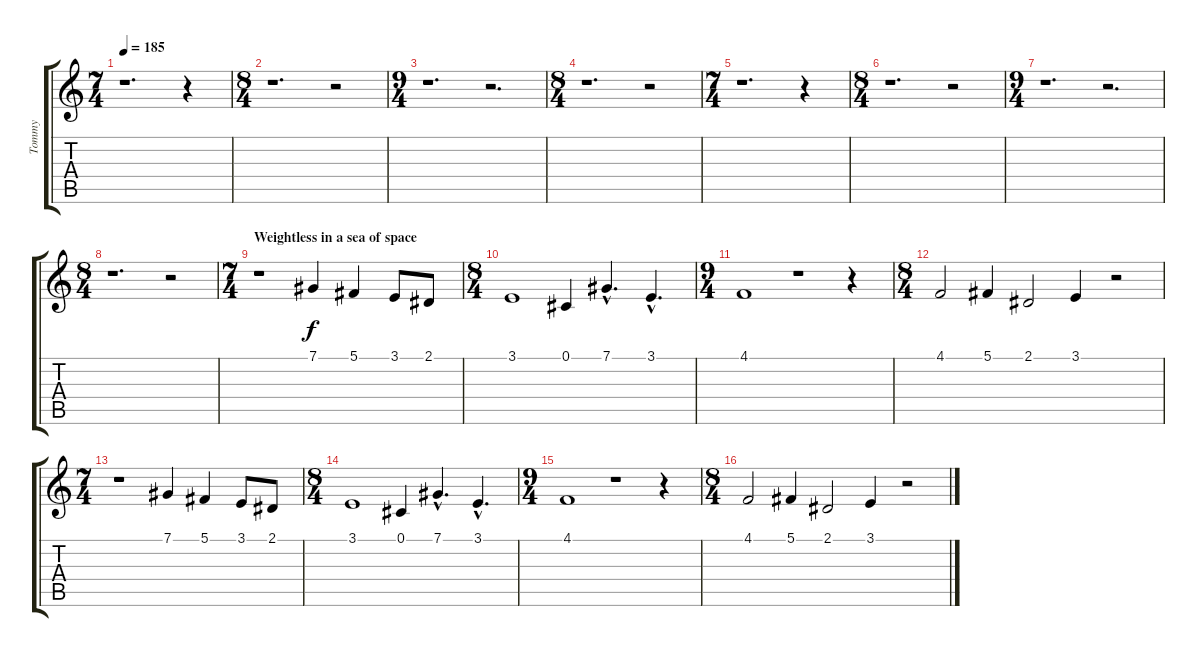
\track ("Tommy" "Tommy") {instrument harpsichord}
\staff {score tabs}
\tuning (Db4 Ab3 E3 B2 Gb2 B1) {hide}
\ts (7 4)
\tempo 185
\clef g2
\ks c
r.1{d dy f} r.4 |
\ts (8 4)
r.1{d} r.2 |
\ts (9 4)
r.1{d} r.2{d} |
\ts (8 4)
r.1{d} r.2 |
\ts (7 4)
r.1{d} r.4 |
\ts (8 4)
r.1{d} r.2 |
\ts (9 4)
r.1{d} r.2{d} |
\ts (8 4)
r.1{d} r.2 |
\ts (7 4)
\section ("" "Weightless in a sea of space")
r.1 7.1.4 5.1.4 3.1.8 2.1.8 |
\ts (8 4)
3.1.1 0.1.4 7.1{hac}.4{d} 3.1{hac}.4{d} |
\ts (9 4)
4.1.1 r.1 r.4 |
\ts (8 4)
4.1.2 5.1.4 2.1.2 3.1.4 r.2 |
\ts (7 4)
r.1 7.1.4 5.1.4 3.1.8 2.1.8 |
\ts (8 4)
3.1.1 0.1.4 7.1{hac}.4{d} 3.1{hac}.4{d} |
\ts (9 4)
4.1.1 r.1 r.4 |
\ts (8 4)
4.1.2 5.1.4 2.1.2 3.1.4 r.2
